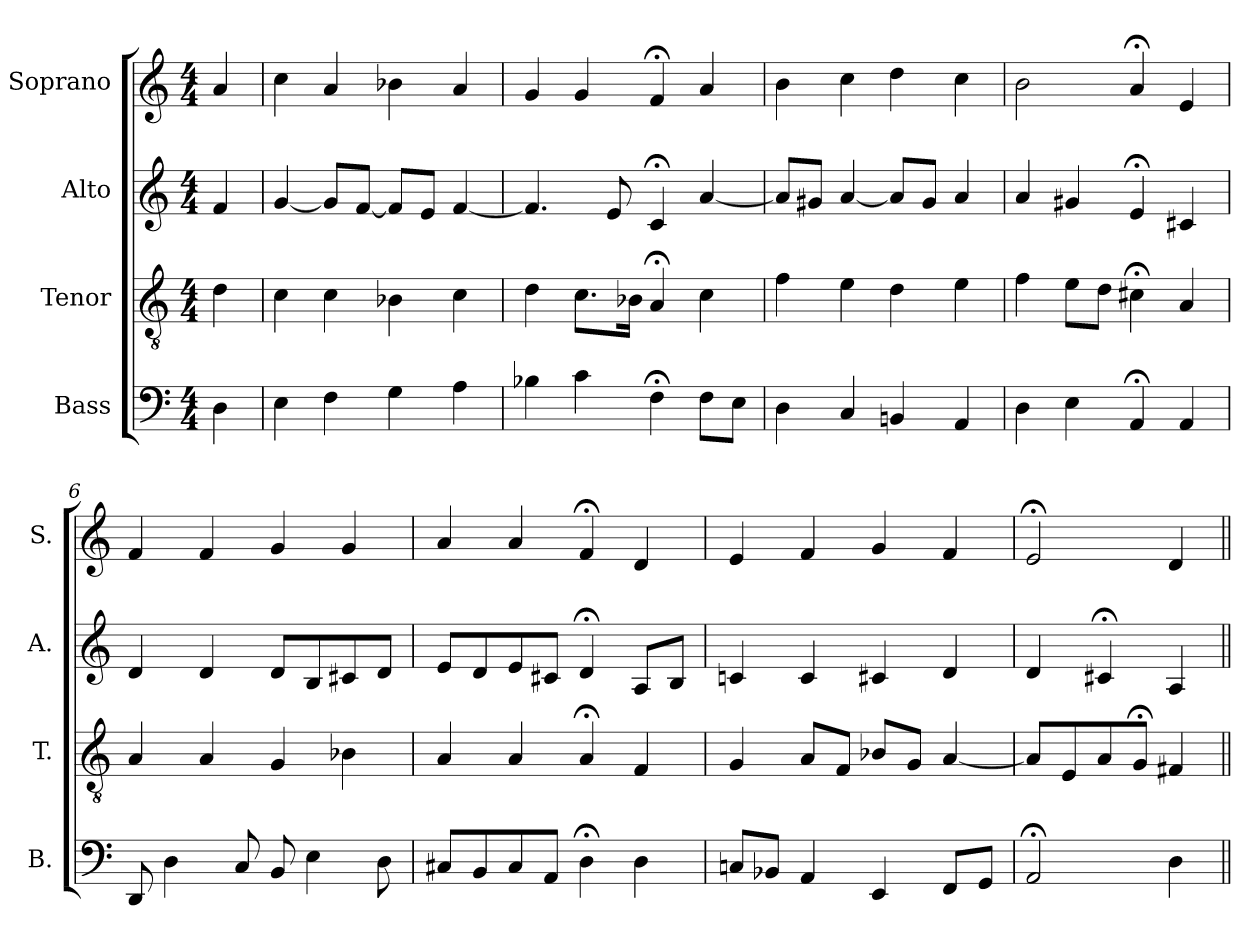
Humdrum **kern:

**kern	**kern	**kern	**kern
*part4	*part3	*part2	*part1
*staff4	*staff3	*staff2	*staff1
*I"Bass	*I"Tenor	*I"Alto	*I"Soprano
*I'B.	*I'T.	*I'A.	*I'S.
*clefF4	*clefGv2	*clefG2	*clefG2
*	*ITrd7c12	*	*
*k[]	*k[]	*k[]	*k[]
*C:	*C:	*C:	*C:
*M4/4	*M4/4	*M4/4	*M4/4
=1	=1	=1	=1
4D\	4D\	4f/	4a/
=2	=2	=2	=2
4E\	4C\	[4g/	4cc\
4F\	4C\	8g/L]	4a/
.	.	[8f/J	.
4G\	4BB-X\	8f/L]	4b-X\
.	.	8e/J	.
4A\	4C\	[4f/	4a/
=3	=3	=3	=3
4B-X\	4D\	4.f/]	4g/
4c\	8.C\L	.	4g/
.	.	8e/	.
.	16BB-X\Jk	.	.
4F;<\	4AA;</	4c;</	4f;</
8F\L	4C\	[4a/	4a/
8E\J	.	.	.
=4	=4	=4	=4
4D\	4F\	8a/L]	4b\
.	.	8g#X/J	.
4C/	4E\	[4a/	4cc\
4BBn/	4D\	8a/L]	4dd\
.	.	8g#/J	.
4AA/	4E\	4a/	4cc\
=5	=5	=5	=5
4D\	4F\	4a/	2b\
4E\	8E\L	4g#X/	.
.	8D\J	.	.
4AA;</	4C#X;<\	4e;</	4a;</
4AA/	4AA/	4c#X/	4e/
!!LO:LB:g=z
=6	=6	=6	=6
8DD/	4AA/	4d/	4f/
4D\	.	.	.
.	4AA/	4d/	4f/
8C/	.	.	.
8BB/	4GG/	8d/L	4g/
4E\	.	8B/	.
.	4BB-X\	8c#X/	4g/
8D\	.	8d/J	.
=7	=7	=7	=7
8C#X/L	4AA/	8e/L	4a/
8BB/	.	8d/	.
8C#/	4AA/	8e/	4a/
8AA/J	.	8c#X/J	.
4D;<\	4AA;</	4d;</	4f;</
4D\	4FF/	8A/L	4d/
.	.	8B/J	.
=8	=8	=8	=8
8Cn/L	4GG/	4cn/	4e/
8BB-X/J	.	.	.
4AA/	8AA/L	4c/	4f/
.	8FF/J	.	.
4EE/	8BB-X/L	4c#X/	4g/
.	8GG/J	.	.
8FF/L	[4AA/	4d/	4f/
8GG/J	.	.	.
=9	=9	=9	=9
2AA;</	8AA/L]	4d/	2e;</
.	8EE/	.	.
.	8AA/	4c#X;</	.
.	8GG;</J	.	.
4D\	4FF#X/	4A/	4d/
=||	=||	=||	=||
*-	*-	*-	*-
